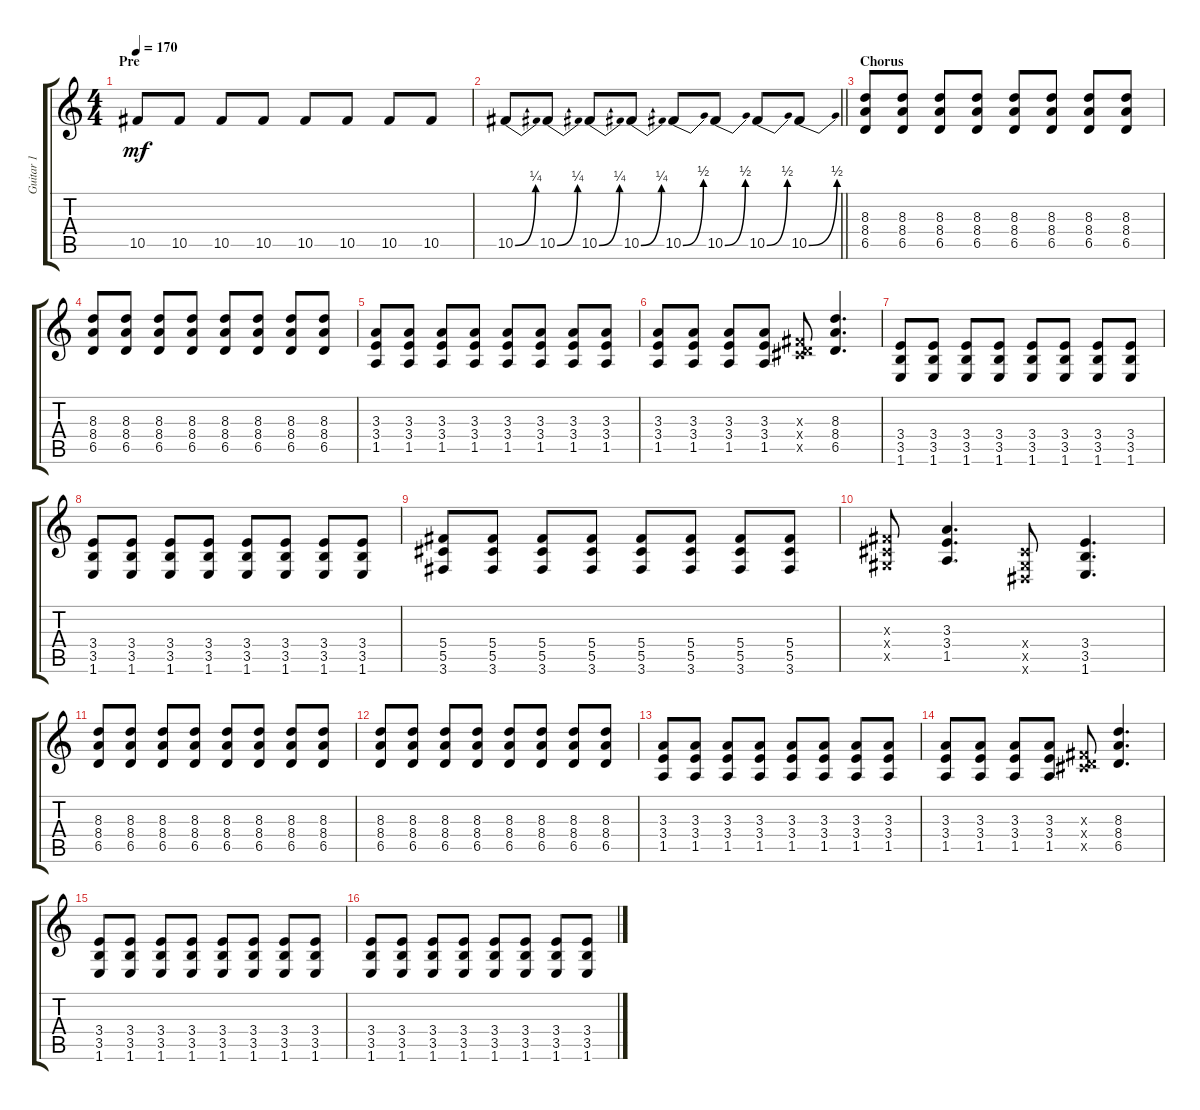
\track ("Guitar 1" "Guitar 1") {instrument distortionguitar}
\staff {score tabs}
\tuning (Eb4 Bb3 Gb3 Db3 Ab2 Eb2) {hide}
\ts (4 4)
\section ("" "Pre")
\tempo 170
\clef g2
\ks c
10.5.8{dy mf} 10.5.8 10.5.8 10.5.8 10.5.8 10.5.8 10.5.8 10.5.8 |
\barLineRight lightlight
10.5{be (bend 0 0 60 1)}.8 10.5{be (bend 0 0 60 1)}.8 10.5{be (bend 0 0 60 1)}.8 10.5{be (bend 0 0 60 1)}.8 10.5{be (bend 0 0 60 2)}.8 10.5{be (bend 0 0 60 2)}.8 10.5{be (bend 0 0 60 2)}.8 10.5{be (bend 0 0 60 2)}.8 |
\section ("" "Chorus")
(8.3 8.4 6.5).8 (8.3 8.4 6.5).8 (8.3 8.4 6.5).8 (8.3 8.4 6.5).8 (8.3 8.4 6.5).8 (8.3 8.4 6.5).8 (8.3 8.4 6.5).8 (8.3 8.4 6.5).8 |
(8.3 8.4 6.5).8 (8.3 8.4 6.5).8 (8.3 8.4 6.5).8 (8.3 8.4 6.5).8 (8.3 8.4 6.5).8 (8.3 8.4 6.5).8 (8.3 8.4 6.5).8 (8.3 8.4 6.5).8 |
(3.3 3.4 1.5).8 (3.3 3.4 1.5).8 (3.3 3.4 1.5).8 (3.3 3.4 1.5).8 (3.3 3.4 1.5).8 (3.3 3.4 1.5).8 (3.3 3.4 1.5).8 (3.3 3.4 1.5).8 |
(3.3 3.4 1.5).8 (3.3 3.4 1.5).8 (3.3 3.4 1.5).8 (3.3 3.4 1.5).8 (0.3{x} 0.4{x} 6.5{x}).8 (8.3 8.4 6.5).4{d} |
(3.4 3.5 1.6).8 (3.4 3.5 1.6).8 (3.4 3.5 1.6).8 (3.4 3.5 1.6).8 (3.4 3.5 1.6).8 (3.4 3.5 1.6).8 (3.4 3.5 1.6).8 (3.4 3.5 1.6).8 |
(3.4 3.5 1.6).8 (3.4 3.5 1.6).8 (3.4 3.5 1.6).8 (3.4 3.5 1.6).8 (3.4 3.5 1.6).8 (3.4 3.5 1.6).8 (3.4 3.5 1.6).8 (3.4 3.5 1.6).8 |
(5.4 5.5 3.6).8 (5.4 5.5 3.6).8 (5.4 5.5 3.6).8 (5.4 5.5 3.6).8 (5.4 5.5 3.6).8 (5.4 5.5 3.6).8 (5.4 5.5 3.6).8 (5.4 5.5 3.6).8 |
(0.3{x} 0.4{x} 0.5{x}).8 (3.3 3.4 1.5).4{d} (0.4{x} 0.5{x} 0.6{x}).8 (3.4 3.5 1.6).4{d} |
(8.3 8.4 6.5).8 (8.3 8.4 6.5).8 (8.3 8.4 6.5).8 (8.3 8.4 6.5).8 (8.3 8.4 6.5).8 (8.3 8.4 6.5).8 (8.3 8.4 6.5).8 (8.3 8.4 6.5).8 |
(8.3 8.4 6.5).8 (8.3 8.4 6.5).8 (8.3 8.4 6.5).8 (8.3 8.4 6.5).8 (8.3 8.4 6.5).8 (8.3 8.4 6.5).8 (8.3 8.4 6.5).8 (8.3 8.4 6.5).8 |
(3.3 3.4 1.5).8 (3.3 3.4 1.5).8 (3.3 3.4 1.5).8 (3.3 3.4 1.5).8 (3.3 3.4 1.5).8 (3.3 3.4 1.5).8 (3.3 3.4 1.5).8 (3.3 3.4 1.5).8 |
(3.3 3.4 1.5).8 (3.3 3.4 1.5).8 (3.3 3.4 1.5).8 (3.3 3.4 1.5).8 (0.3{x} 0.4{x} 6.5{x}).8 (8.3 8.4 6.5).4{d} |
(3.4 3.5 1.6).8 (3.4 3.5 1.6).8 (3.4 3.5 1.6).8 (3.4 3.5 1.6).8 (3.4 3.5 1.6).8 (3.4 3.5 1.6).8 (3.4 3.5 1.6).8 (3.4 3.5 1.6).8 |
(3.4 3.5 1.6).8 (3.4 3.5 1.6).8 (3.4 3.5 1.6).8 (3.4 3.5 1.6).8 (3.4 3.5 1.6).8 (3.4 3.5 1.6).8 (3.4 3.5 1.6).8 (3.4 3.5 1.6).8
